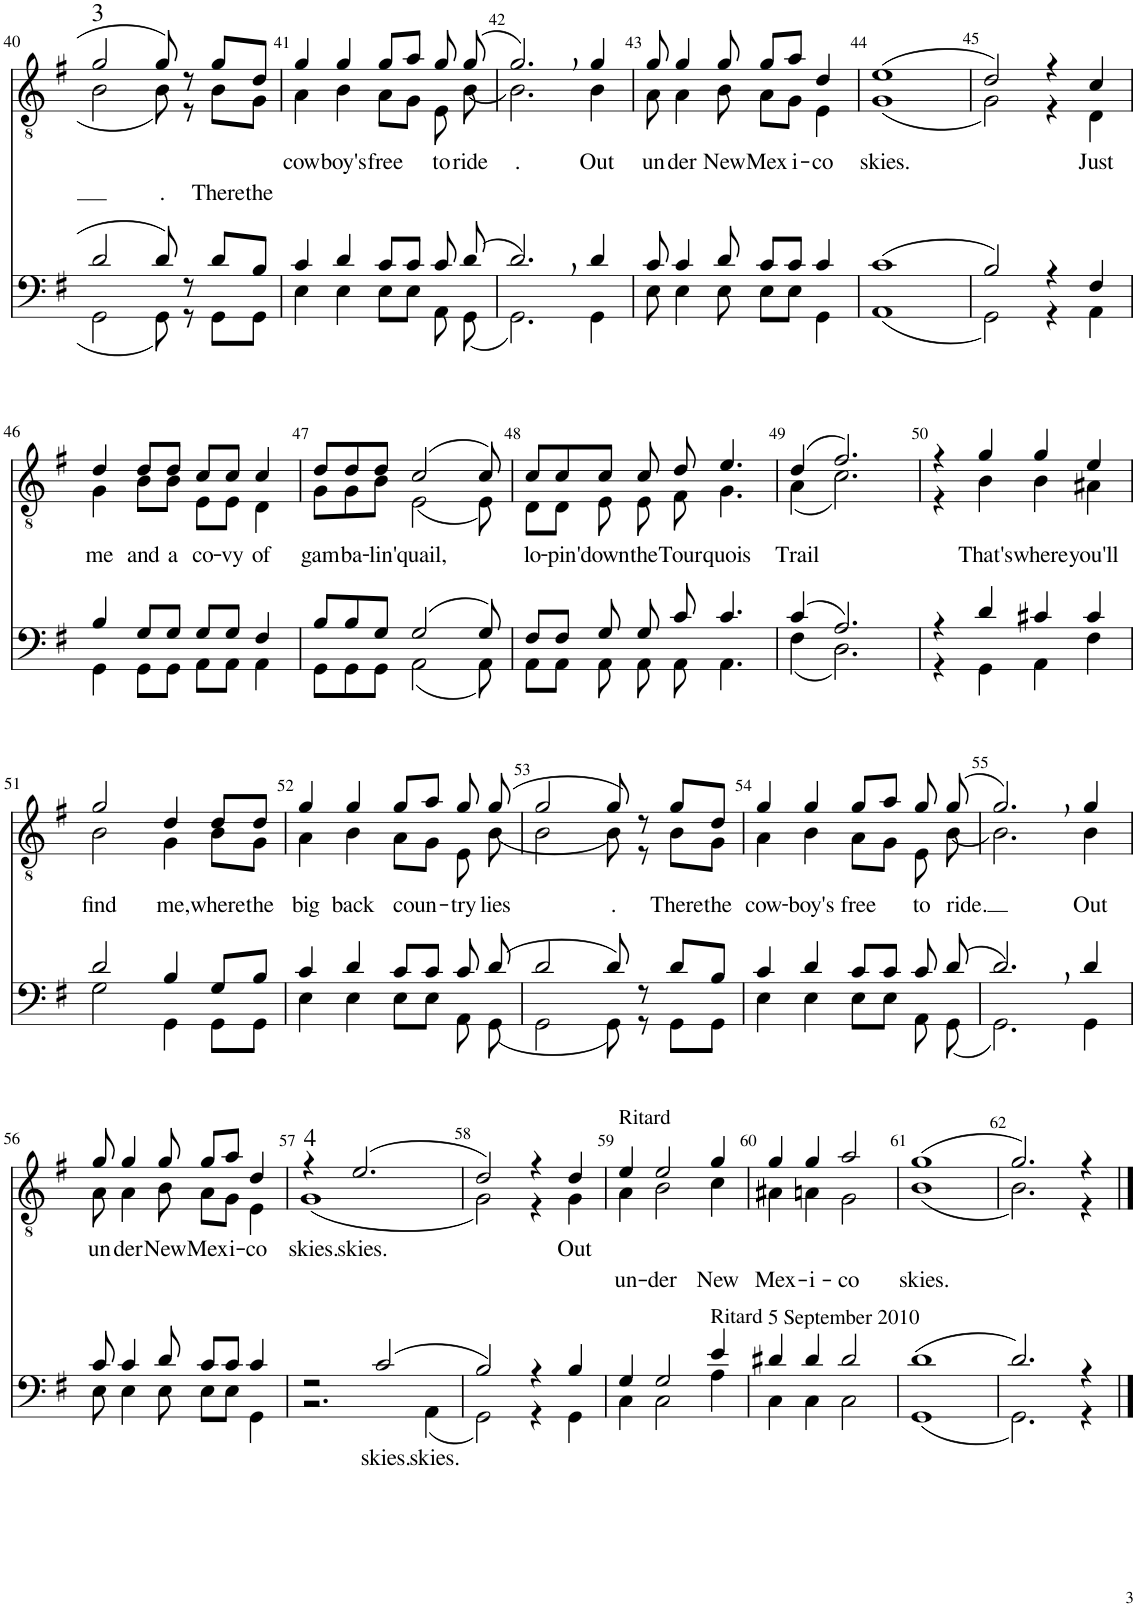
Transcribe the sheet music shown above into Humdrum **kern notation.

**kern	**text	**kern	**text
*part2	*part2	*part1	*part1
*staff2	*staff2	*staff1	*staff1
*I"Bass	*	*I"Soprano	*
!!LO:PB:g=z
*clefF4	*	*clefGv2	*
*k[f#]	*	*k[f#]	*
*M4/4	*	*M4/4	*
*met(c)	*	*met(c)	*
=40	=40	=40	=40
*^	*	*^	*
!	!	!	!LO:TX:a:t=3	!	!
2d/	2GG\	.	2g/	2B\	.
!	!	!	!	!	!LO:LY:b
8d/	8GG\	.	8g/	8B\	.
8r	8r	.	8r	8r	.
!	!	!	!	!	!LO:LY:b
8d/L	8GG\L	.	8g/L	8B\L	There
!	!	!	!	!	!LO:LY:b
8B/J	8GG\J	.	8d/J	8G\J	the
=41	=41	=41	=41	=41	=41
!	!	!	!	!	!LO:LY:b
4c/	4E\	.	4g/	4A\	cow-
!	!	!	!	!	!LO:LY:b
4d/	4E\	.	4g/	4B\	boy's
!	!	!	!	!	!LO:LY:b
8c/L	8E\L	.	8g/L	8A\L	free
8c/J	8E\J	.	8a/J	8G\J	.
!	!	!	!	!	!LO:LY:b
8c/	8AA\	.	8g/	8E\	to
!	!	!	!	!	!LO:LY:b
(8d/	(8GG\	.	(8g/	(8B\	ride
=42	=42	=42	=42	=42	=42
!	!	!	!	!	!LO:LY:b
2.d,/)	2.GG\)	.	2.g,/)	2.B\)	.
!	!	!	!	!	!LO:LY:b
4d/	4GG\	.	4g/	4B\	Out
=43	=43	=43	=43	=43	=43
!	!	!	!	!	!LO:LY:b
8c/	8E\	.	8g/	8A\	un-
!	!	!	!	!	!LO:LY:b
4c/	4E\	.	4g/	4A\	der
!	!	!	!	!	!LO:LY:b
8d/	8E\	.	8g/	8B\	New
!	!	!	!	!	!LO:LY:b
8c/L	8E\L	.	8g/L	8A\L	Mex-
!	!	!	!	!	!LO:LY:b
8c/J	8E\J	.	8a/J	8G\J	i-
!	!	!	!	!	!LO:LY:b
4c/	4GG\	.	4d/	4E\	co
=44	=44	=44	=44	=44	=44
!	!	!	!	!	!LO:LY:b
(1c	(1AA	.	(1e	(1G	skies.
=45	=45	=45	=45	=45	=45
2B/)	2GG\)	.	2d/)	2G\)	.
4r	4r	.	4r	4r	.
!	!	!	!	!	!LO:LY:b
4F#/	4AA\	.	4c/	4D\	Just
!!LO:LB:g=z	!!
=46	=46	=46	=46	=46	=46
!	!	!	!	!	!LO:LY:b
4B/	4GG\	.	4d/	4G\	me
!	!	!	!	!	!LO:LY:b
8G/L	8GG\L	.	8d/L	8B\L	and
!	!	!	!	!	!LO:LY:b
8G/J	8GG\J	.	8d/J	8B\J	a
!	!	!	!	!	!LO:LY:b
8G/L	8AA\L	.	8c/L	8E\L	co-
!	!	!	!	!	!LO:LY:b
8G/J	8AA\J	.	8c/J	8E\J	vy
!	!	!	!	!	!LO:LY:b
4F#/	4AA\	.	4c/	4D\	of
=47	=47	=47	=47	=47	=47
!	!	!	!	!	!LO:LY:b
8B/L	8GG\L	.	8d/L	8G\L	gam-
!	!	!	!	!	!LO:LY:b
8B/	8GG\	.	8d/	8G\	ba-
!	!	!	!	!	!LO:LY:b
8G/J	8GG\J	.	8d/J	8B\J	lin'
!	!	!	!	!	!LO:LY:b
(2G/	(2AA\	.	(2c/	(2E\	quail,
8G/)	8AA\)	.	8c/)	8E\)	.
=48	=48	=48	=48	=48	=48
!	!	!	!	!	!LO:LY:b
8F#/L	8AA\L	.	8c/L	8D\L	lo-
!	!	!	!	!	!LO:LY:b
8F#/J	8AA\J	.	8c/	8D\J	pin'
!	!	!	!	!	!LO:LY:b
8G/	8AA\	.	8c/J	8E\	down
!	!	!	!	!	!LO:LY:b
8G/	8AA\	.	8c/	8E\	the
!	!	!	!	!	!LO:LY:b
8c/	8AA\	.	8d/	8F#\	Tour-
!	!	!	!	!	!LO:LY:b
4.c/	4.AA\	.	4.e/	4.G\	quois
=49	=49	=49	=49	=49	=49
!	!	!	!	!	!LO:LY:b
(4c/	(4F#\	.	(4d/	(4A\	Trail
2.A/)	2.D\)	.	2.f#/)	2.c\)	.
=50	=50	=50	=50	=50	=50
4r	4r	.	4r	4r	.
!	!	!	!	!	!LO:LY:b
4d/	4GG\	.	4g/	4B\	That's
!	!	!	!	!	!LO:LY:b
4c#X/	4AA\	.	4g/	4B\	where
!	!	!	!	!	!LO:LY:b
4c#/	4F#\	.	4e/	4A#X\	you'll
!!LO:LB:g=z	!!
=51	=51	=51	=51	=51	=51
!	!	!	!	!	!LO:LY:b
2d/	2G\	.	2g/	2B\	find
!	!	!	!	!	!LO:LY:b
4B/	4GG\	.	4d/	4G\	me,
!	!	!	!	!	!LO:LY:b
8G/L	8GG\L	.	8d/L	8B\L	where
!	!	!	!	!	!LO:LY:b
8B/J	8GG\J	.	8d/J	8G\J	the
=52	=52	=52	=52	=52	=52
!	!	!	!	!	!LO:LY:b
4c/	4E\	.	4g/	4A\	big
!	!	!	!	!	!LO:LY:b
4d/	4E\	.	4g/	4B\	back
!	!	!	!	!	!LO:LY:b
8c/L	8E\L	.	8g/L	8A\L	coun-
8c/J	8E\J	.	8a/J	8G\J	.
!	!	!	!	!	!LO:LY:b
8c/	8AA\	.	8g/	8E\	try
!	!	!	!	!	!LO:LY:b
(8d/	(8GG\	.	(8g/	(8B\	lies
=53	=53	=53	=53	=53	=53
2d/	2GG\	.	2g/	2B\	.
!	!	!	!	!	!LO:LY:b
8d/)	8GG\)	.	8g/)	8B\)	.
8r	8r	.	8r	8r	.
!	!	!	!	!	!LO:LY:b
8d/L	8GG\L	.	8g/L	8B\L	There
!	!	!	!	!	!LO:LY:b
8B/J	8GG\J	.	8d/J	8G\J	the
=54	=54	=54	=54	=54	=54
!	!	!	!	!	!LO:LY:b
4c/	4E\	.	4g/	4A\	cow-
!	!	!	!	!	!LO:LY:b
4d/	4E\	.	4g/	4B\	boy's
!	!	!	!	!	!LO:LY:b
8c/L	8E\L	.	8g/L	8A\L	free
8c/J	8E\J	.	8a/J	8G\J	.
!	!	!	!	!	!LO:LY:b
8c/	8AA\	.	8g/	8E\	to
!	!	!	!	!	!LO:LY:b
(8d/	(8GG\	.	(8g/	(8B\	ride.
=55	=55	=55	=55	=55	=55
2.d,/)	2.GG\)	.	2.g,/)	2.B\)	.
!	!	!	!	!	!LO:LY:b
4d/	4GG\	.	4g/	4B\	Out
!!LO:LB:g=z	!!
=56	=56	=56	=56	=56	=56
!	!	!	!	!	!LO:LY:b
8c/	8E\	.	8g/	8A\	un-
!	!	!	!	!	!LO:LY:b
4c/	4E\	.	4g/	4A\	der
!	!	!	!	!	!LO:LY:b
8d/	8E\	.	8g/	8B\	New
!	!	!	!	!	!LO:LY:b
8c/L	8E\L	.	8g/L	8A\L	Mex-
!	!	!	!	!	!LO:LY:b
8c/J	8E\J	.	8a/J	8G\J	i-
!	!	!	!	!	!LO:LY:b
4c/	4GG\	.	4d/	4E\	co
=57	=57	=57	=57	=57	=57
!	!	!	!LO:TX:a:t=4	!	!
!	!	!	!	!	!LO:LY:b
2r	2.r	.	4r	(1G	skies.
!	!	!	!	!	!LO:LY:b
.	.	.	(2.e/	.	skies.
!	!	!LO:LY:b	!	!	!
(2c/	.	skies.	.	.	.
!	!	!LO:LY:b	!	!	!
.	(4AA\	skies.	.	.	.
=58	=58	=58	=58	=58	=58
2B/)	2GG\)	.	2d/)	2G\)	.
4r	4r	.	4r	4r	.
!	!	!	!	!	!LO:LY:b
4B/	4GG\	.	4d/	4G\	Out
=59	=59	=59	=59	=59	=59
!	!	!	!LO:TX:a:t=Ritard	!	!
!	!	!	!	!	!LO:LY:b
4G/	4C\	.	4e/	4A\	un-
!	!	!	!	!	!LO:LY:b
2G/	2C\	.	2e/	2B\	der
!LO:TX:a:t=Ritard	!	!	!	!	!
!	!	!	!	!	!LO:LY:b
4e/	4A\	.	4g/	4c\	New
=60	=60	=60	=60	=60	=60
!LO:TX:a:t=5 September 2010	!	!	!	!	!
!	!	!	!	!	!LO:LY:b
4d#X/	4C\	.	4g/	4A#X\	Mex-
!	!	!	!	!	!LO:LY:b
4d#/	4C\	.	4g/	4An\	i-
!	!	!	!	!	!LO:LY:b
2d#/	2C\	.	2a/	2G\	co
=61	=61	=61	=61	=61	=61
!	!	!	!	!	!LO:LY:b
(1d	(1GG	.	(1g	(1B	skies.
=62	=62	=62	=62	=62	=62
2.d/)	2.GG\)	.	2.g/)	2.B\)	.
4r	4r	.	4r	4r	.
*v	*v	*	*	*	*
*	*	*v	*v	*
==	==	==	==
*-	*-	*-	*-
